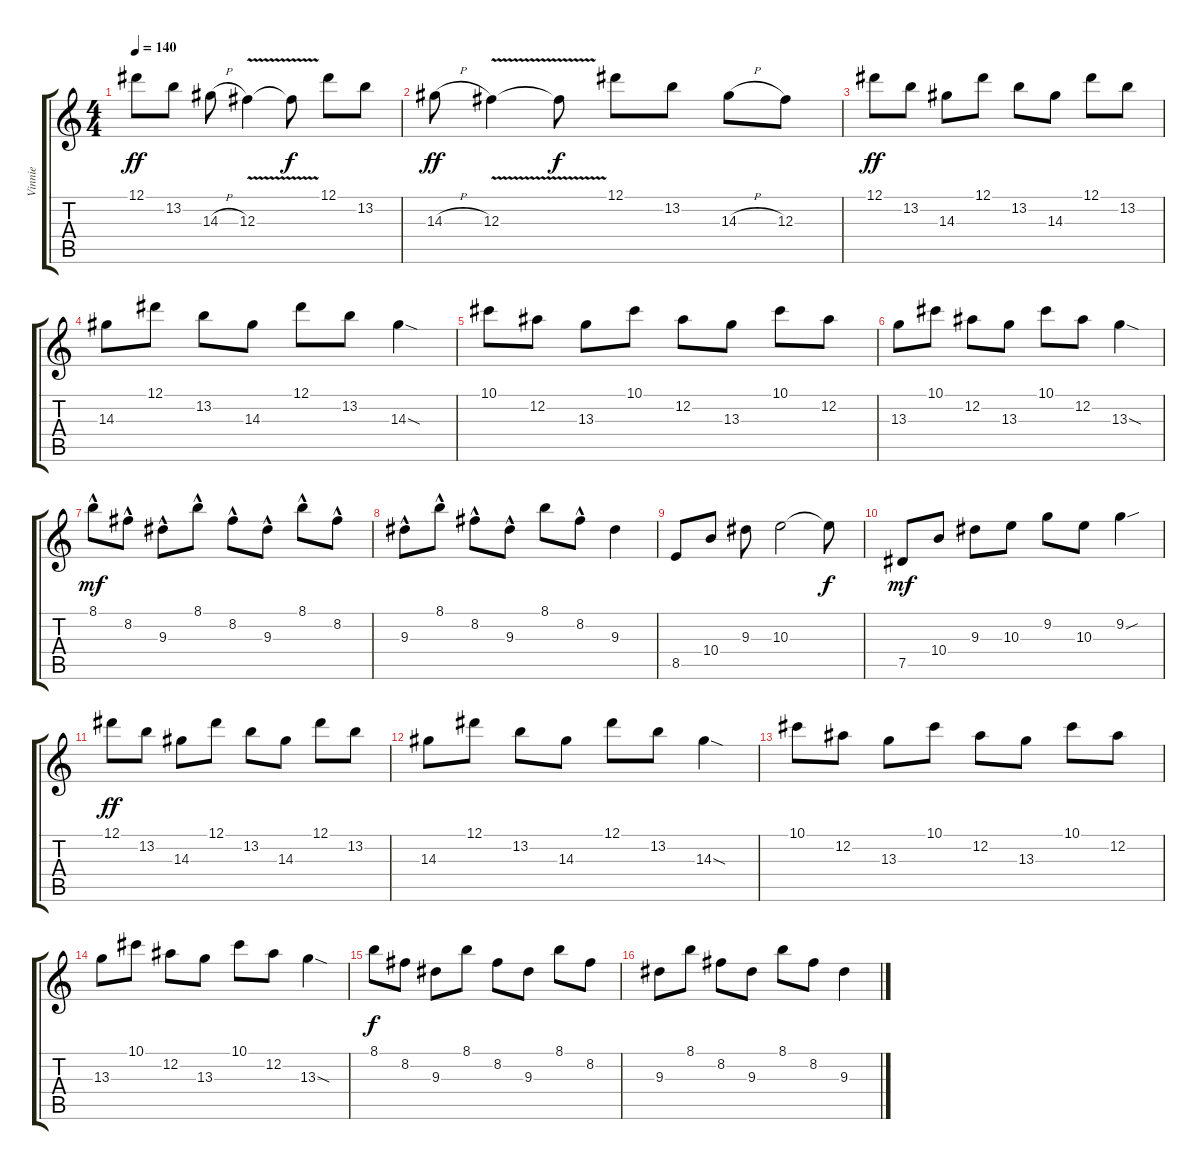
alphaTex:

\track ("Vinnie" "Vinnie") {instrument overdrivenguitar}
\staff {score tabs}
\tuning (Eb4 Bb3 Gb3 Db3 Ab2 Eb2) {hide}
\ts (4 4)
\tempo 140
\clef g2
\ks c
12.1.8{dy ff} 13.2.8 14.3{h}.8 12.3{v}.4 12.3{t}.8{dy f} 12.1.8 13.2.8 |
14.3{h}.8{dy ff} 12.3{v}.4 12.3{t}.8{dy f} 12.1.8 13.2.8 14.3{h}.8 12.3.8 |
12.1.8{dy ff} 13.2.8 14.3.8 12.1.8 13.2.8 14.3.8 12.1.8 13.2.8 |
14.3.8 12.1.8 13.2.8 14.3.8 12.1.8 13.2.8 14.3{sod}.4 |
10.1.8 12.2.8 13.3.8 10.1.8 12.2.8 13.3.8 10.1.8 12.2.8 |
13.3.8 10.1.8 12.2.8 13.3.8 10.1.8 12.2.8 13.3{sod}.4 |
8.1{hac}.8{dy mf} 8.2{hac}.8 9.3{hac}.8 8.1{hac}.8 8.2{hac}.8 9.3{hac}.8 8.1{hac}.8 8.2{hac}.8 |
9.3{hac}.8 8.1{hac}.8 8.2{hac}.8 9.3{hac}.8 8.1.8 8.2{hac}.8 9.3.4 |
8.5.8 10.4.8 9.3.8 10.3.2 10.3{t}.8{dy f} |
7.5.8{dy mf} 10.4.8 9.3.8 10.3.8 9.2.8 10.3.8 9.2{sou}.4 |
12.1.8{dy ff} 13.2.8 14.3.8 12.1.8 13.2.8 14.3.8 12.1.8 13.2.8 |
14.3.8 12.1.8 13.2.8 14.3.8 12.1.8 13.2.8 14.3{sod}.4 |
10.1.8 12.2.8 13.3.8 10.1.8 12.2.8 13.3.8 10.1.8 12.2.8 |
13.3.8 10.1.8 12.2.8 13.3.8 10.1.8 12.2.8 13.3{sod}.4 |
8.1.8{dy f} 8.2.8 9.3.8 8.1.8 8.2.8 9.3.8 8.1.8 8.2.8 |
9.3.8 8.1.8 8.2.8 9.3.8 8.1.8 8.2.8 9.3.4
